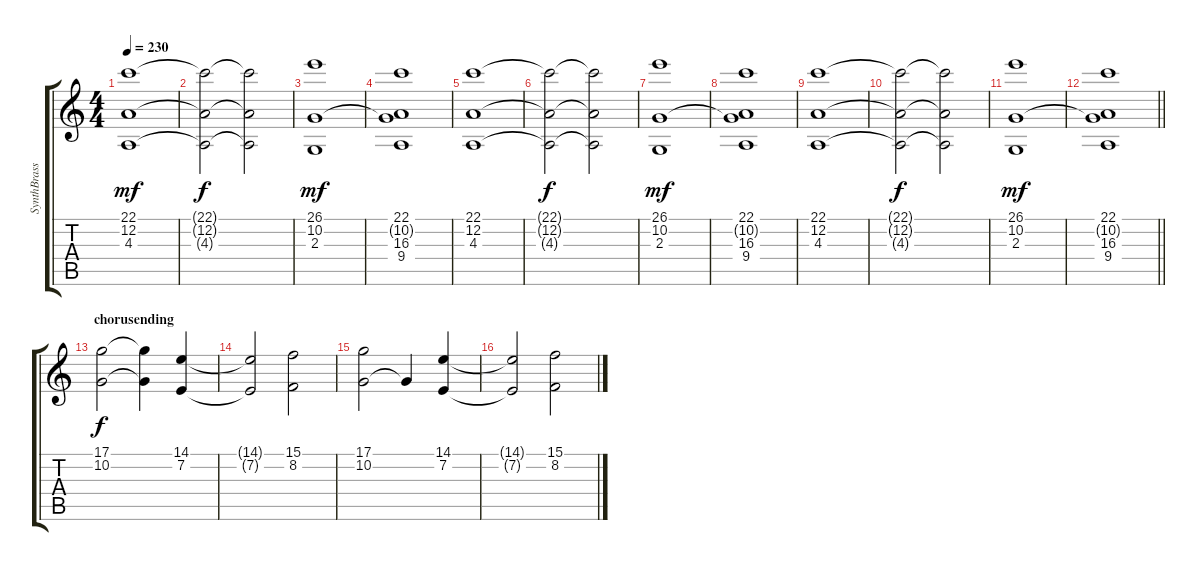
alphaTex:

\track ("SynthBrass" "SynthBrass") {instrument brasssection}
\staff {score tabs}
\tuning (D4 A3 F3 C3 G2 C2) {hide}
\ts (4 4)
\tempo 230
\clef g2
\ks c
(22.1 12.2 4.3).1{dy mf} |
(22.1{t} 12.2{t} 4.3{t}).2{dy f} (22.1{t} 12.2{t} 4.3{t}).2 |
(26.1 10.2 2.3).1{dy mf} |
(22.1 10.2{t} 16.3 9.4).1 |
(22.1 12.2 4.3).1 |
(22.1{t} 12.2{t} 4.3{t}).2{dy f} (22.1{t} 12.2{t} 4.3{t}).2 |
(26.1 10.2 2.3).1{dy mf} |
(22.1 10.2{t} 16.3 9.4).1 |
(22.1 12.2 4.3).1 |
(22.1{t} 12.2{t} 4.3{t}).2{dy f} (22.1{t} 12.2{t} 4.3{t}).2 |
(26.1 10.2 2.3).1{dy mf} |
\barLineRight lightlight
(22.1 10.2{t} 16.3 9.4).1 |
\section ("" "chorusending")
(17.1 10.2).2{dy f} (17.1{t} 10.2{t}).4 (14.1 7.2).4 |
(14.1{t} 7.2{t}).2 (15.1 8.2).2 |
(17.1 10.2).2 10.2{t}.4 (14.1 7.2).4 |
(14.1{t} 7.2{t}).2 (15.1 8.2).2
